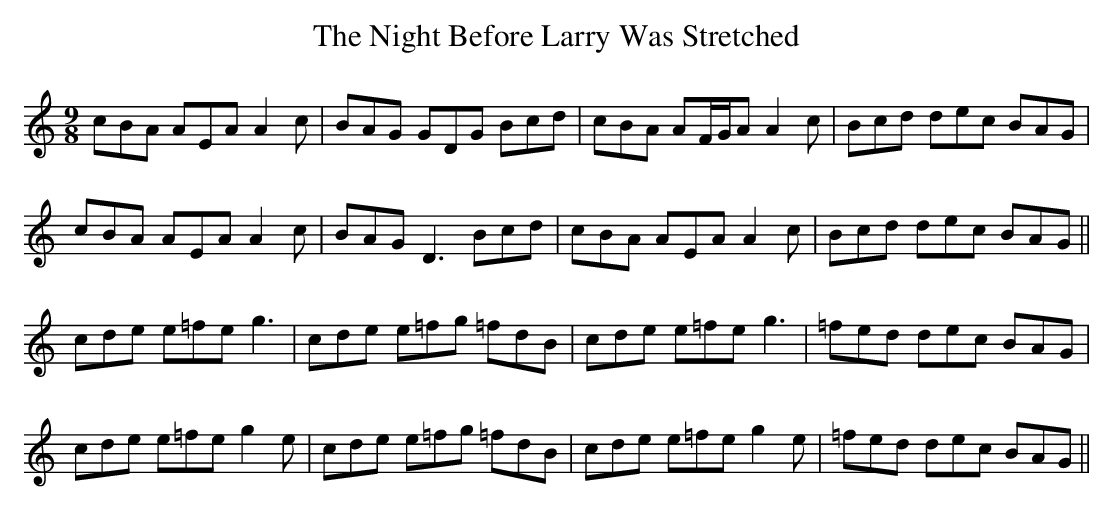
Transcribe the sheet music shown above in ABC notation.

X:1
T: The Night Before Larry Was Stretched
M: 9/8
L: 1/8
K: Amin
cBA AEA A2 c|BAG GDG Bcd|cBA AF/G/A A2 c|Bcd dec BAG|
cBA AEA A2 c|BAG D3 Bcd|cBA AEA A2 c|Bcd dec BAG||
cde e=fe g3|cde e=fg =fdB|cde e=fe g3|=fed dec BAG|
cde e=fe g2e|cde e=fg =fdB|cde e=fe g2e|=fed dec BAG||
